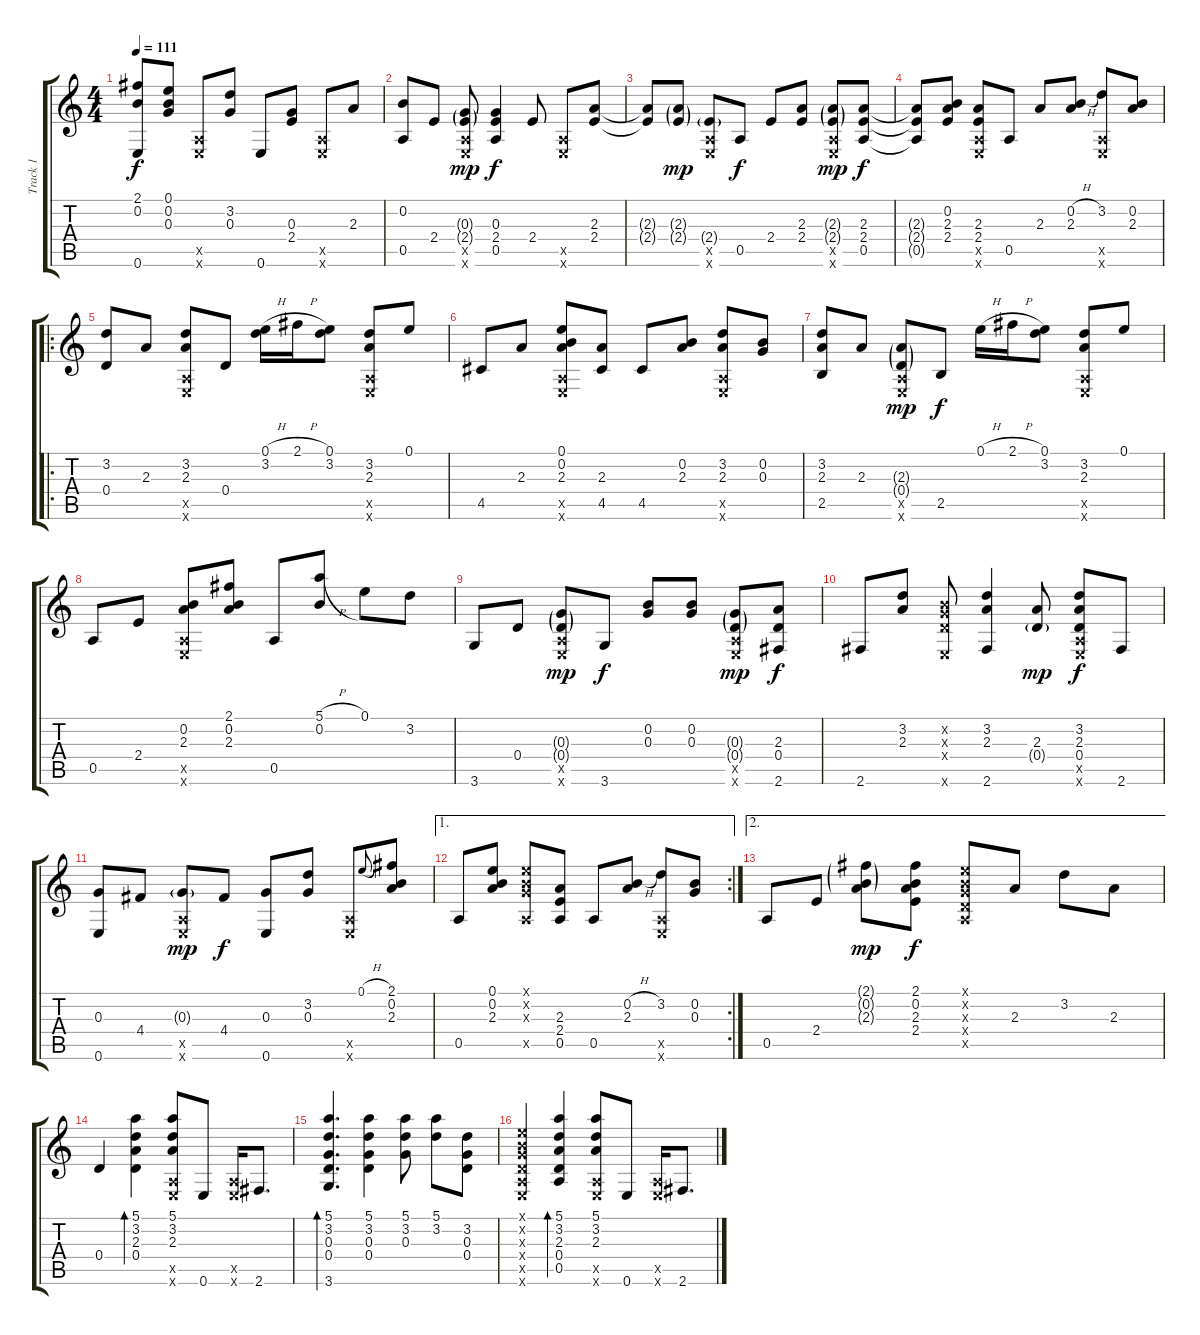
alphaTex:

\track ("Track 1" "Track 1") {instrument acousticguitarsteel}
\staff {score tabs}
\tuning (E4 B3 G3 D3 A2 E2) {hide}
\ts (4 4)
\tempo 111
\clef g2
\ks c
(2.1{t} 0.2{t} 0.6{t}).8{dy f} (0.1 0.2 0.3).8 (0.5{x} 0.6{x}).8 (3.2 0.3).8 0.6.8 (0.3 2.4).8 (0.5{x} 0.6{x}).8 2.3.8 |
(0.2 0.5).8 2.4.8 (0.3{g} 2.4{g} 0.5{x} 0.6{x}).8{dy mp} (0.3 2.4 0.5).4{dy f} 2.4.8 (0.5{x} 0.6{x}).8 (2.3 2.4).8 |
(2.3{t} 2.4{t}).8 (2.3{g} 2.4{g}).8{dy mp} (2.4{g} 0.5{x} 0.6{x}).8 0.5.8{dy f} 2.4.8 (2.3 2.4).8 (2.3{g} 2.4{g} 0.5{x} 0.6{x}).8{dy mp} (2.3 2.4 0.5).8{dy f} |
(2.3{t} 2.4{t} 0.5{t}).8 (0.2 2.3 2.4).8 (2.3 2.4 0.5{x} 0.6{x}).8 0.5.8 2.3.8 (0.2{h} 2.3).8 (3.2 0.5{x} 0.6{x}).8 (0.2 2.3).8 |
\ro
(3.2 0.4).8 2.3.8 (3.2 2.3 0.5{x} 0.6{x}).8 0.4.8 (0.1{h} 3.2).16 2.1{h}.16 (0.1 3.2).8 (3.2 2.3 0.5{x} 0.6{x}).8 0.1.8 |
4.5.8 2.3.8 (0.1 0.2 2.3 0.5{x} 0.6{x}).8 (2.3 4.5).8 4.5.8 (0.2 2.3).8 (3.2 2.3 0.5{x} 0.6{x}).8 (0.2 0.3).8 |
(3.2 2.3 2.5).8 2.3.8 (2.3{g} 0.4{g} 0.5{x} 0.6{x}).8{dy mp} 2.5.8{dy f} 0.1{h}.16 2.1{h}.16 (0.1 3.2).8 (3.2 2.3 0.5{x} 0.6{x}).8 0.1.8 |
0.5.8 2.4.8 (0.2 2.3 0.5{x} 0.6{x}).8 (2.1 0.2 2.3).8 0.5.8 (5.1{h} 0.2).8 0.1.8 3.2.8 |
3.6.8 0.4.8 (0.3{g} 0.4{g} 0.5{x} 0.6{x}).8{dy mp} 3.6.8{dy f} (0.2 0.3).8 (0.2 0.3).8 (0.3{g} 0.4{g} 0.5{x} 0.6{x}).8{dy mp} (2.3 0.4 2.6).8{dy f} |
2.6.8 (3.2 2.3).8 (0.2{x} 0.3{x} 0.4{x} 0.6{x}).8 (3.2 2.3 2.6).4 (2.3 0.4{g}).8{dy mp} (3.2 2.3 0.4 0.5{x} 0.6{x}).8{dy f} 2.6.8 |
(0.3 0.6).8 4.4.8 (0.3{g} 0.5{x} 0.6{x}).8{dy mp} 4.4.8{dy f} (0.3 0.6).8 (3.2 0.3).8 (0.5{x} 0.6{x}).8 0.1{h}.8{gr onbeat} (2.1 0.2 2.3).8 |
\ae 1
\rc 2
0.5.8 (0.1 0.2 2.3).8 (0.1{x} 0.2{x} 0.3{x} 0.5{x}).8 (2.3 2.4 0.5).8 0.5.8 (0.2{h} 2.3).8 (3.2 0.5{x} 0.6{x}).8 (0.2 0.3).8 |
\ae 2
0.5.8 2.4.8 (2.1{g} 0.2{g} 2.3{g}).8{dy mp} (2.1 0.2 2.3 2.4).8{dy f} (0.1{x} 0.2{x} 0.3{x} 0.4{x} 0.5{x}).8 2.3.8 3.2.8 2.3.8 |
0.4.4 (5.1 3.2 2.3 0.4).4{bd 120} (5.1 3.2 2.3 0.5{x} 0.6{x}).8 0.6.8 (0.5{x} 0.6{x}).16 2.6.8{d} |
(5.1 3.2 0.3 0.4 3.6).4{d bd 120} (5.1 3.2 0.3 0.4).4 (5.1 3.2 0.3).8 (5.1 3.2).8 (3.2 0.3 0.4).8 |
(0.1{x} 0.2{x} 0.3{x} 0.4{x} 0.5{x} 0.6{x}).4 (5.1 3.2 2.3 0.4 0.5).4{bd 120} (5.1 3.2 2.3 0.5{x} 0.6{x}).8 0.6.8 (0.5{x} 0.6{x}).16 2.6.8{d}
